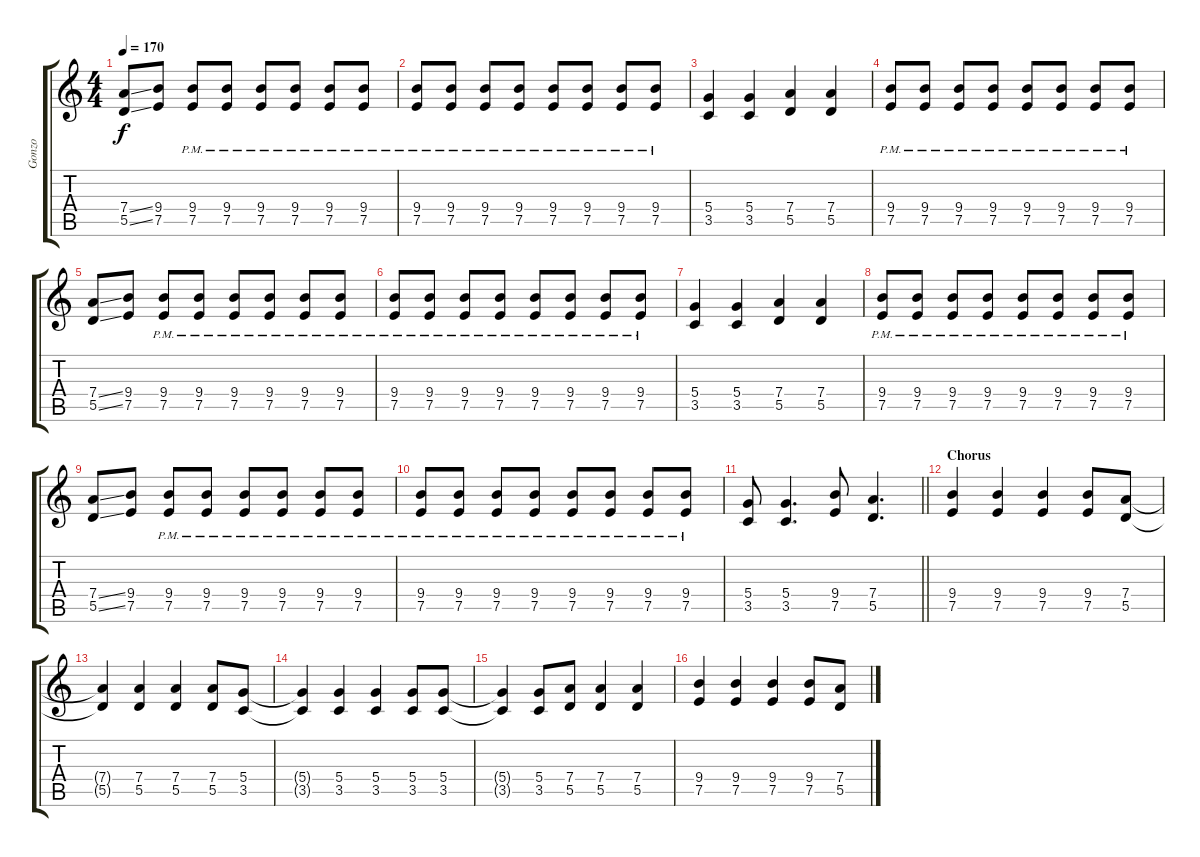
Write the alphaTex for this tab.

\track ("Gonzo" "Gonzo") {instrument distortionguitar}
\staff {score tabs}
\tuning (E4 B3 G3 D3 A2 E2) {hide}
\ts (4 4)
\tempo 170
\clef g2
\ks c
(7.4{ss} 5.5{ss}).8{dy f} (9.4 7.5).8 (9.4{pm} 7.5{pm}).8 (9.4{pm} 7.5{pm}).8 (9.4{pm} 7.5{pm}).8 (9.4{pm} 7.5{pm}).8 (9.4{pm} 7.5{pm}).8 (9.4{pm} 7.5{pm}).8 |
(9.4{pm} 7.5{pm}).8 (9.4{pm} 7.5{pm}).8 (9.4{pm} 7.5{pm}).8 (9.4{pm} 7.5{pm}).8 (9.4{pm} 7.5{pm}).8 (9.4{pm} 7.5{pm}).8 (9.4{pm} 7.5{pm}).8 (9.4{pm} 7.5{pm}).8 |
(5.4 3.5).4 (5.4 3.5).4 (7.4 5.5).4 (7.4 5.5).4 |
(9.4{pm} 7.5{pm}).8 (9.4{pm} 7.5{pm}).8 (9.4{pm} 7.5{pm}).8 (9.4{pm} 7.5{pm}).8 (9.4{pm} 7.5{pm}).8 (9.4{pm} 7.5{pm}).8 (9.4{pm} 7.5{pm}).8 (9.4{pm} 7.5{pm}).8 |
(7.4{ss} 5.5{ss}).8 (9.4 7.5).8 (9.4{pm} 7.5{pm}).8 (9.4{pm} 7.5{pm}).8 (9.4{pm} 7.5{pm}).8 (9.4{pm} 7.5{pm}).8 (9.4{pm} 7.5{pm}).8 (9.4{pm} 7.5{pm}).8 |
(9.4{pm} 7.5{pm}).8 (9.4{pm} 7.5{pm}).8 (9.4{pm} 7.5{pm}).8 (9.4{pm} 7.5{pm}).8 (9.4{pm} 7.5{pm}).8 (9.4{pm} 7.5{pm}).8 (9.4{pm} 7.5{pm}).8 (9.4{pm} 7.5{pm}).8 |
(5.4 3.5).4 (5.4 3.5).4 (7.4 5.5).4 (7.4 5.5).4 |
(9.4{pm} 7.5{pm}).8 (9.4{pm} 7.5{pm}).8 (9.4{pm} 7.5{pm}).8 (9.4{pm} 7.5{pm}).8 (9.4{pm} 7.5{pm}).8 (9.4{pm} 7.5{pm}).8 (9.4{pm} 7.5{pm}).8 (9.4{pm} 7.5{pm}).8 |
(7.4{ss} 5.5{ss}).8 (9.4 7.5).8 (9.4{pm} 7.5{pm}).8 (9.4{pm} 7.5{pm}).8 (9.4{pm} 7.5{pm}).8 (9.4{pm} 7.5{pm}).8 (9.4{pm} 7.5{pm}).8 (9.4{pm} 7.5{pm}).8 |
(9.4{pm} 7.5{pm}).8 (9.4{pm} 7.5{pm}).8 (9.4{pm} 7.5{pm}).8 (9.4{pm} 7.5{pm}).8 (9.4{pm} 7.5{pm}).8 (9.4{pm} 7.5{pm}).8 (9.4{pm} 7.5{pm}).8 (9.4{pm} 7.5{pm}).8 |
\barLineRight lightlight
(5.4 3.5).8 (5.4 3.5).4{d} (9.4 7.5).8 (7.4 5.5).4{d} |
\section ("" "Chorus")
(9.4 7.5).4 (9.4 7.5).4 (9.4 7.5).4 (9.4 7.5).8 (7.4 5.5).8 |
(7.4{t} 5.5{t}).4 (7.4 5.5).4 (7.4 5.5).4 (7.4 5.5).8 (5.4 3.5).8 |
(5.4{t} 3.5{t}).4 (5.4 3.5).4 (5.4 3.5).4 (5.4 3.5).8 (5.4 3.5).8 |
(5.4{t} 3.5{t}).4 (5.4 3.5).8 (7.4 5.5).8 (7.4 5.5).4 (7.4 5.5).4 |
(9.4 7.5).4 (9.4 7.5).4 (9.4 7.5).4 (9.4 7.5).8 (7.4 5.5).8
